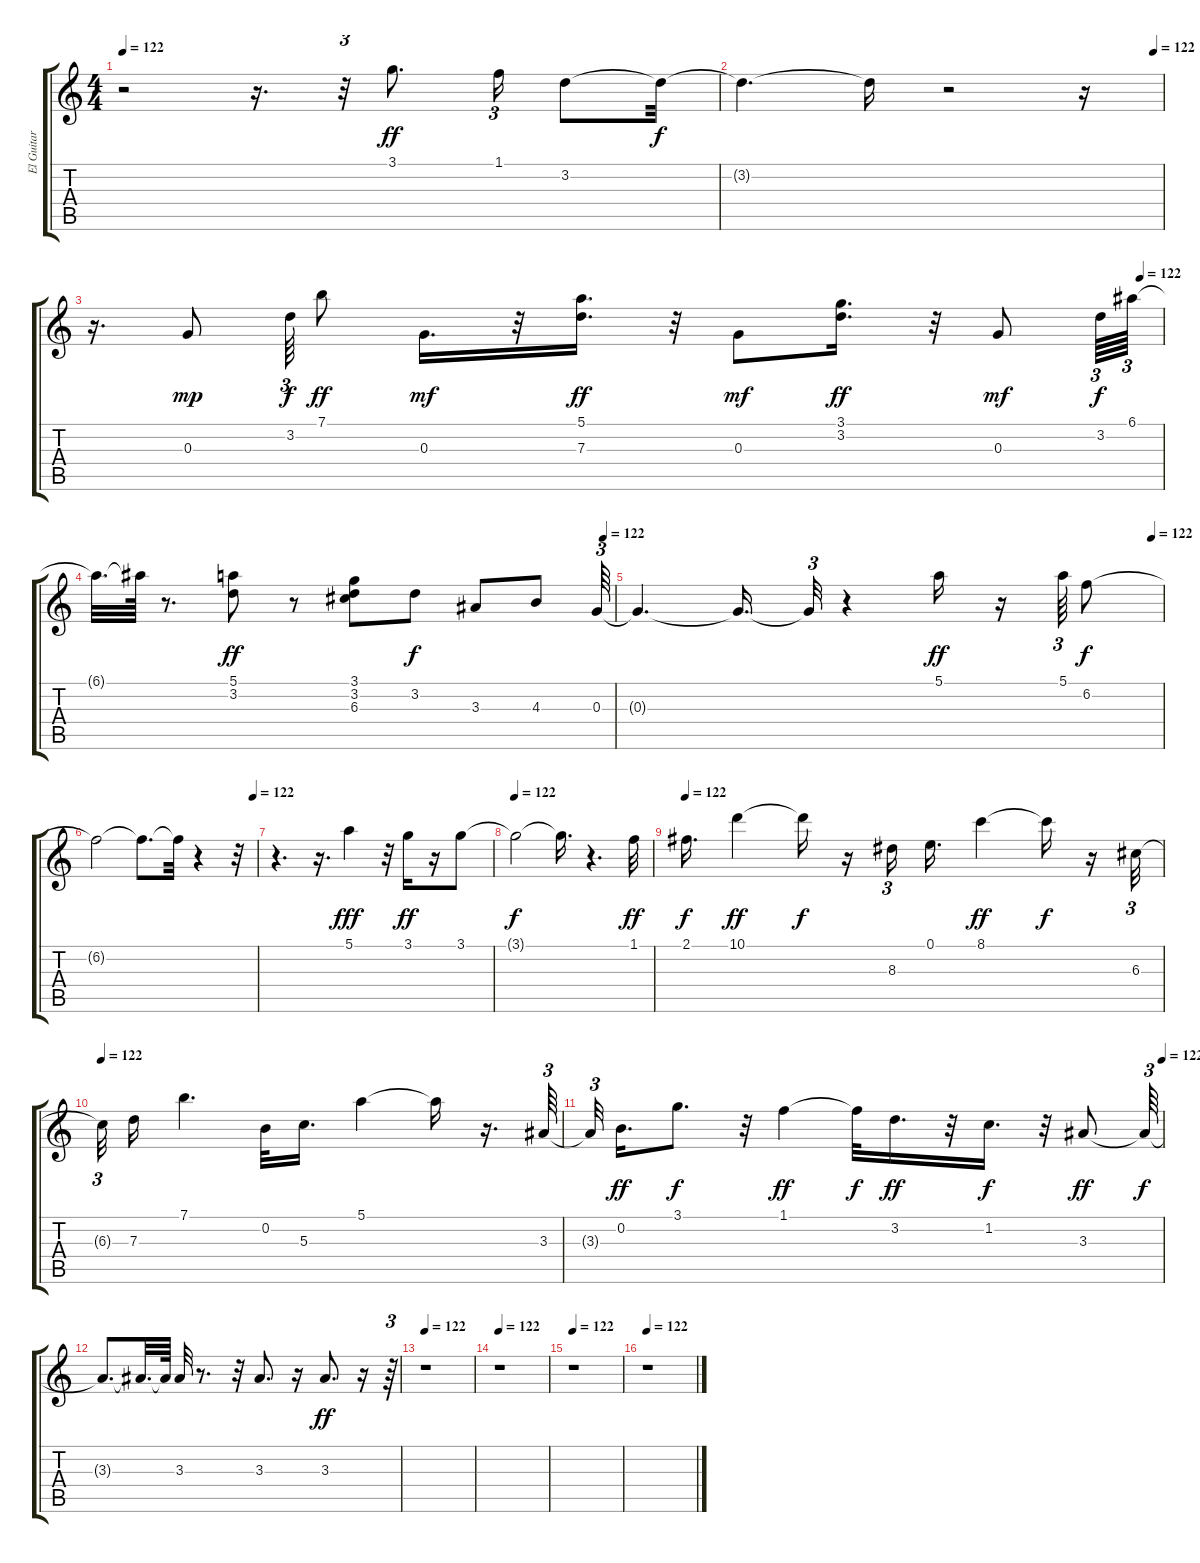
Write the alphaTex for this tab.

\track ("El Guitar" "El Guitar") {instrument distortionguitar}
\staff {score tabs}
\tuning (E4 B3 G3 D3 A2 E2) {hide}
\ts (4 4)
\tempo 122
\clef g2
\ks c
r.2{dy f} r.16{d} r.32{tu (3 2)} 3.1.8{d dy ff} 1.1.16{tu (3 2)} 3.2.8 3.2{t}.32{dy f} |
\tempo (122 0.9791666666666666)
3.2{t}.4{d} 3.2{t}.16 r.2 r.16 |
\tempo (122 0.9791666666666666)
r.16{d} 0.3.8{dy mp} 3.2.64{tu (3 2) dy f} 7.1.8{dy ff} 0.3.16{d dy mf} r.32 (5.1 7.3).16{d dy ff} r.32 0.3.8{dy mf} (3.1 3.2).16{d dy ff} r.32 0.3.8{dy mf} 3.2.64{tu (3 2) dy f} 6.1.64{tu (3 2)} |
\tempo (122 0.9791666666666666)
6.1{t}.32{d} 6.1{t}.64 r.8{d} (5.1 3.2).8{dy ff} r.8 (3.1 3.2 6.3).8 3.2.8{dy f} 3.3.8 4.3.8 0.3.64{tu (3 2)} |
\tempo (122 0.9791666666666666)
0.3{t}.4{d} 0.3{t}.16{d} 0.3{t}.32{tu (3 2)} r.4 5.1.16{dy ff} r.16 5.1.64{tu (3 2)} 6.2.8{dy f} |
\tempo (122 0.9791666666666666)
6.2{t}.2 6.2{t}.8{d} 6.2{t}.32 r.4 r.32 |
r.4{d} r.16{d} 5.1.4{dy fff} r.32 3.1.16{dy ff} r.16 3.1.8 |
\tempo 122
3.1{t}.2{dy f} 3.1{t}.16{d} r.4{d} 1.1.32{dy ff} |
\tempo 122
2.1.16{d dy f} 10.1.4{dy ff} 10.1{t}.16{dy f} r.16 8.3.16{tu (3 2)} 0.1.16{d} 8.1.4{dy ff} 8.1{t}.16{dy f} r.16 6.3.32{tu (3 2)} |
\tempo 122
6.3{t}.32{tu (3 2)} 7.3.16 7.1.4{d} 0.2.32 5.3.16{d} 5.1.4 5.1{t}.16 r.16{d} 3.3.64{tu (3 2)} |
\tempo (122 1)
3.3{t}.32{tu (3 2)} 0.2.16{d dy ff} 3.1.8{d dy f} r.32 1.1.4{dy ff} 1.1{t}.32{dy f} 3.2.16{d dy ff} r.32 1.2.16{d dy f} r.32 3.3.8{dy ff} 3.3{t}.64{tu (3 2) dy f} |
3.3{t}.8{d} 3.3{t}.32{d} 3.3{t}.64 3.3.32 r.8{d} r.32 3.3.8{d} r.16 3.3.8{d dy ff} r.16 r.64{tu (3 2)} |
\tempo 122
r.1 |
\tempo 122
r.1 |
\tempo 122
r.1 |
\tempo 122
r.1
